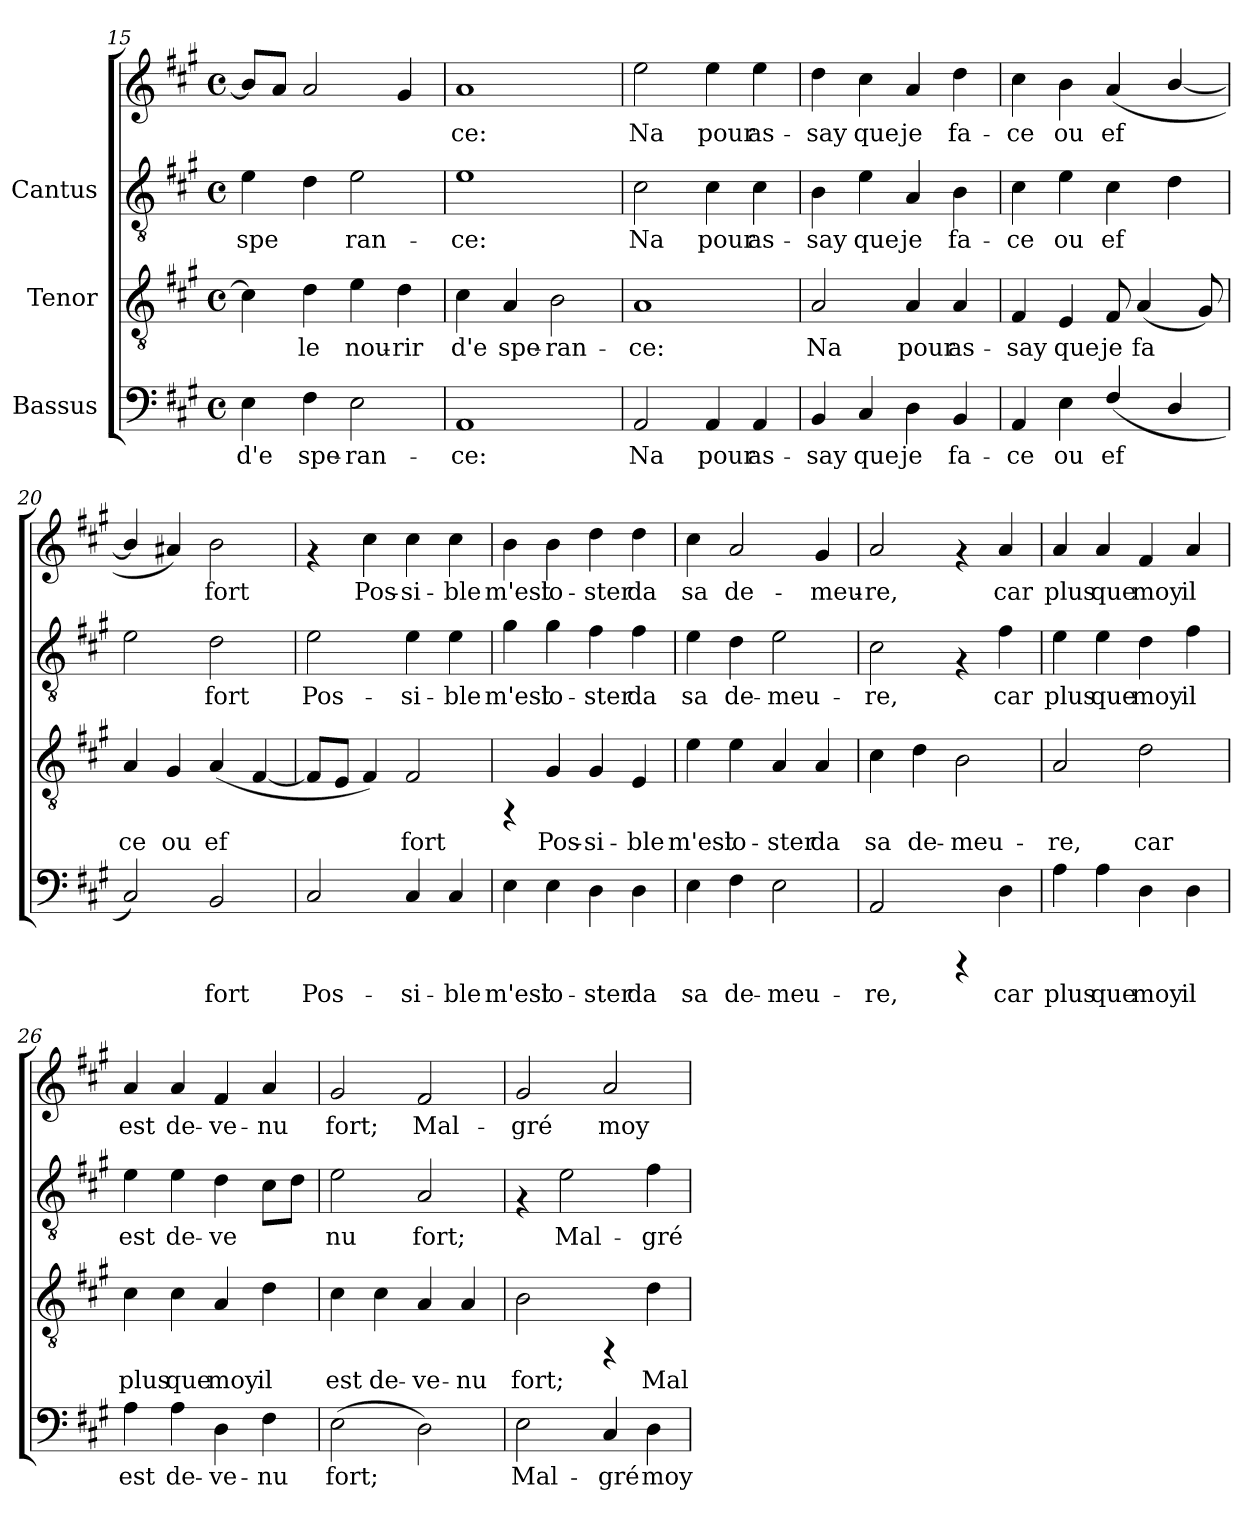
**kern	**text	**kern	**text	**kern	**text	**kern	**text
*part3	*part3	*part2	*part2	*part1	*part1	*part1	*part1
*staff4	*staff4	*staff3	*staff3	*staff2	*staff2	*staff1	*staff1
*I"Bassus	*	*I"Tenor	*	*I"Cantus	*	*	*
*clefF4	*	*clefGv2	*	*clefGv2	*	*clefG2	*
*k[f#c#g#]	*	*k[f#c#g#]	*	*k[f#c#g#]	*	*k[f#c#g#]	*
*A:	*	*A:	*	*A:	*	*A:	*
*M4/4	*	*M4/4	*	*M4/4	*	*M4/4	*
*met(c)	*	*met(c)	*	*met(c)	*	*met(c)	*
=15	=15	=15	=15	=15	=15	=15	=15
!	!LO:LY:b:cj	!	!LO:LY:b:cj	!	!LO:LY:b:cj	!	!
4E\	d'e	4c#\]	.	4e\	spe-	8b/L]	.
.	.	.	.	.	.	8a/J	.
!	!LO:LY:b:cj	!	!LO:LY:b:cj	!	!LO:LY:b:cj	!	!
4F#\	spe-	4d\	le	4d\	-	2a/	.
!	!LO:LY:b:cj	!	!LO:LY:b:cj	!	!LO:LY:b:cj	!	!
2E\	-ran-	4e\	nou-	2e\	ran-	.	.
!	!	!	!LO:LY:b:cj	!	!	!	!
.	.	4d\	-rir	.	.	4g#/	.
=16	=16	=16	=16	=16	=16	=16	=16
!	!LO:LY:b:cj	!	!LO:LY:b:cj	!	!LO:LY:b:cj	!	!LO:LY:b:cj
1AA	-ce:	4c#\	d'e	1e	ce:	1a	-ce:
!	!	!	!LO:LY:b:cj	!	!	!	!
.	.	4A/	spe-	.	.	.	.
!	!	!	!LO:LY:b:cj	!	!	!	!
.	.	2B\	-ran-	.	.	.	.
=17	=17	=17	=17	=17	=17	=17	=17
!	!LO:LY:b:cj	!	!LO:LY:b:cj	!	!LO:LY:b:cj	!	!LO:LY:b:cj
2AA/	Na	1A	-ce:	2c#\	-Na	2ee\	Na
!	!LO:LY:b:cj	!	!	!	!LO:LY:b:cj	!	!LO:LY:b:cj
4AA/	pour	.	.	4c#\	pour	4ee\	pour
!	!LO:LY:b:cj	!	!	!	!LO:LY:b:cj	!	!LO:LY:b:cj
4AA/	as-	.	.	4c#\	as-	4ee\	as-
!!LO:LB:g=z
=18	=18	=18	=18	=18	=18	=18	=18
!	!LO:LY:b:cj	!	!LO:LY:b:cj	!	!LO:LY:b:cj	!	!LO:LY:b:cj
4BB/	-say	2A/	Na	4B\	-say	4dd\	-say
!	!LO:LY:b:cj	!	!	!	!LO:LY:b:cj	!	!LO:LY:b:cj
4C#/	que	.	.	4e\	que	4cc#\	que
!	!LO:LY:b:cj	!	!LO:LY:b:cj	!	!LO:LY:b:cj	!	!LO:LY:b:cj
4D\	je	4A/	pour	4A/	je	4a/	je
!	!LO:LY:b:cj	!	!LO:LY:b:cj	!	!LO:LY:b:cj	!	!LO:LY:b:cj
4BB/	fa-	4A/	as-	4B\	fa-	4dd\	fa-
=19	=19	=19	=19	=19	=19	=19	=19
!	!LO:LY:b:cj	!	!LO:LY:b:cj	!	!LO:LY:b:cj	!	!LO:LY:b:cj
4AA/	-ce	4F#/	-say	4c#\	-ce	4cc#\	-ce
!	!LO:LY:b:cj	!	!LO:LY:b:cj	!	!LO:LY:b:cj	!	!LO:LY:b:cj
4E\	ou	4E/	que	4e\	ou	4b\	ou
!	!LO:LY:b:cj	!	!LO:LY:b:cj	!	!LO:LY:b:cj	!	!LO:LY:b:cj
(<4F#/	ef-	8F#/	je	4c#\	ef-	(<4a/	ef-
!	!	!	!LO:LY:b:cj	!	!	!	!
.	.	(<4A/	fa-	.	.	.	.
!	!LO:LY:b:cj	!	!	!	!LO:LY:b:cj	!	!LO:LY:b:cj
4D/	--	.	.	4d\	--	[<4b/	--
!	!	!	!LO:LY:b:cj	!	!	!	!
.	.	8G#/)	--	.	.	.	.
=20	=20	=20	=20	=20	=20	=20	=20
!	!LO:LY:b:cj	!	!LO:LY:b:cj	!	!LO:LY:b:cj	!	!LO:LY:b:cj
2C#/)	-	4A/	-ce	2e\	.	4b/]	-
!	!	!	!LO:LY:b:cj	!	!	!	!LO:LY:b:cj
.	.	4G#/	ou	.	.	4a#X/)	.
!	!LO:LY:b:cj	!	!LO:LY:b:cj	!	!LO:LY:b:cj	!	!LO:LY:b:cj
2BB/	fort	(<4A/	ef-	2d\	fort	2b\	fort
!	!	!	!LO:LY:b:cj	!	!	!	!
.	.	[<4F#/	--	.	.	.	.
=21	=21	=21	=21	=21	=21	=21	=21
!	!LO:LY:b:cj	!	!LO:LY:b:cj	!	!LO:LY:b:cj	!	!
2C#/	Pos-	8F#/L]	-	2e\	Pos-	4rf	.
!	!	!	!LO:LY:b:cj	!	!	!	!
.	.	8E/J	.	.	.	.	.
!	!	!	!LO:LY:b:cj	!	!	!	!LO:LY:b:cj
.	.	4F#/)	.	.	.	4cc#\	Pos-
!	!LO:LY:b:cj	!	!LO:LY:b:cj	!	!LO:LY:b:cj	!	!LO:LY:b:cj
4C#/	-si-	2F#/	fort	4e\	-si-	4cc#\	-si-
!	!LO:LY:b:cj	!	!	!	!LO:LY:b:cj	!	!LO:LY:b:cj
4C#/	-ble	.	.	4e\	-ble	4cc#\	-ble
!!LO:LB:g=z
=22	=22	=22	=22	=22	=22	=22	=22
!	!LO:LY:b:cj	!	!	!	!LO:LY:b:cj	!	!LO:LY:b:cj
4E\	m'est	4rFF	.	4g#\	m'est	4b\	m'est
!	!LO:LY:b:cj	!	!LO:LY:b:cj	!	!LO:LY:b:cj	!	!LO:LY:b:cj
4E\	lo-	4G#/	Pos-	4g#\	lo-	4b\	lo-
!	!LO:LY:b:cj	!	!LO:LY:b:cj	!	!LO:LY:b:cj	!	!LO:LY:b:cj
4D\	-ster	4G#/	-si-	4f#\	-ster	4dd\	-ster
!	!LO:LY:b:cj	!	!LO:LY:b:cj	!	!LO:LY:b:cj	!	!LO:LY:b:cj
4D\	da	4E/	-ble	4f#\	da	4dd\	da
=23	=23	=23	=23	=23	=23	=23	=23
!	!LO:LY:b:cj	!	!LO:LY:b:cj	!	!LO:LY:b:cj	!	!LO:LY:b:cj
4E\	sa	4e\	m'est	4e\	-sa	4cc#\	sa
!	!LO:LY:b:cj	!	!LO:LY:b:cj	!	!LO:LY:b:cj	!	!LO:LY:b:cj
4F#\	de-	4e\	lo-	4d\	de-	2a/	de-
!	!LO:LY:b:cj	!	!LO:LY:b:cj	!	!LO:LY:b:cj	!	!
2E\	-meu-	4A/	-ster	2e\	-meu-	.	.
!	!	!	!LO:LY:b:cj	!	!	!	!LO:LY:b:cj
.	.	4A/	da	.	.	4g#/	-meu-
=24	=24	=24	=24	=24	=24	=24	=24
!	!LO:LY:b:cj	!	!LO:LY:b:cj	!	!LO:LY:b:cj	!	!LO:LY:b:cj
2AA/	-re,	4c#\	sa	2c#\	re,	2a/	-re,
!	!	!	!LO:LY:b:cj	!	!	!	!
.	.	4d\	de-	.	.	.	.
!	!	!	!LO:LY:b:cj	!	!	!	!
4rCCC	.	2B\	-meu-	4rF	.	4rf	.
!	!LO:LY:b:cj	!	!	!	!LO:LY:b:cj	!	!LO:LY:b:cj
4D\	car	.	.	4f#\	car	4a/	car
=25	=25	=25	=25	=25	=25	=25	=25
!	!LO:LY:b:cj	!	!LO:LY:b:cj	!	!LO:LY:b:cj	!	!LO:LY:b:cj
4A\	plus	2A/	-re,	4e\	plus	4a/	plus
!	!LO:LY:b:cj	!	!	!	!LO:LY:b:cj	!	!LO:LY:b:cj
4A\	que	.	.	4e\	que	4a/	que
!	!LO:LY:b:cj	!	!LO:LY:b:cj	!	!LO:LY:b:cj	!	!LO:LY:b:cj
4D\	moy	2d\	car	4d\	moy	4f#/	moy
!	!LO:LY:b:cj	!	!	!	!LO:LY:b:cj	!	!LO:LY:b:cj
4D\	il	.	.	4f#\	il	4a/	il
!!LO:PB:g=z
=26	=26	=26	=26	=26	=26	=26	=26
!	!LO:LY:b:cj	!	!LO:LY:b:cj	!	!LO:LY:b:cj	!	!LO:LY:b:cj
4A\	est	4c#\	plus	4e\	est	4a/	est
!	!LO:LY:b:cj	!	!LO:LY:b:cj	!	!LO:LY:b:cj	!	!LO:LY:b:cj
4A\	de-	4c#\	que	4e\	de-	4a/	de-
!	!LO:LY:b:cj	!	!LO:LY:b:cj	!	!LO:LY:b:cj	!	!LO:LY:b:cj
4D\	-ve-	4A/	moy	4d\	-ve-	4f#/	-ve-
!	!LO:LY:b:cj	!	!LO:LY:b:cj	!	!LO:LY:b:cj	!	!LO:LY:b:cj
4F#\	-nu	4d\	il	8c#\L	--	4a/	-nu
!	!	!	!	!	!LO:LY:b:cj	!	!
.	.	.	.	8d\J	--	.	.
=27	=27	=27	=27	=27	=27	=27	=27
!	!LO:LY:b:cj	!	!LO:LY:b:cj	!	!LO:LY:b:cj	!	!LO:LY:b:cj
(>2E\	fort;	4c#\	est	2e\	-nu	2g#/	-fort;
!	!	!	!LO:LY:b:cj	!	!	!	!
.	.	4c#\	de-	.	.	.	.
!	!LO:LY:b:cj	!	!LO:LY:b:cj	!	!LO:LY:b:cj	!	!LO:LY:b:cj
2D\)	.	4A/	-ve-	2A/	fort;	2f#/	Mal-
!	!	!	!LO:LY:b:cj	!	!	!	!
.	.	4A/	-nu	.	.	.	.
=28	=28	=28	=28	=28	=28	=28	=28
!	!LO:LY:b:cj	!	!LO:LY:b:cj	!	!	!	!LO:LY:b:cj
2E\	Mal-	2B\	fort;	4rF	.	2g#/	gré
!	!	!	!	!	!LO:LY:b:cj	!	!
.	.	.	.	2e\	Mal-	.	.
!	!LO:LY:b:cj	!	!	!	!	!	!LO:LY:b:cj
4C#/	-gré	4rFF	.	.	.	2a/	moy
!	!LO:LY:b:cj	!	!LO:LY:b:cj	!	!LO:LY:b:cj	!	!
4D\	moy	4d\	Mal-	4f#\	-gré	.	.
=	=	=	=	=	=	=	=
*-	*-	*-	*-	*-	*-	*-	*-
